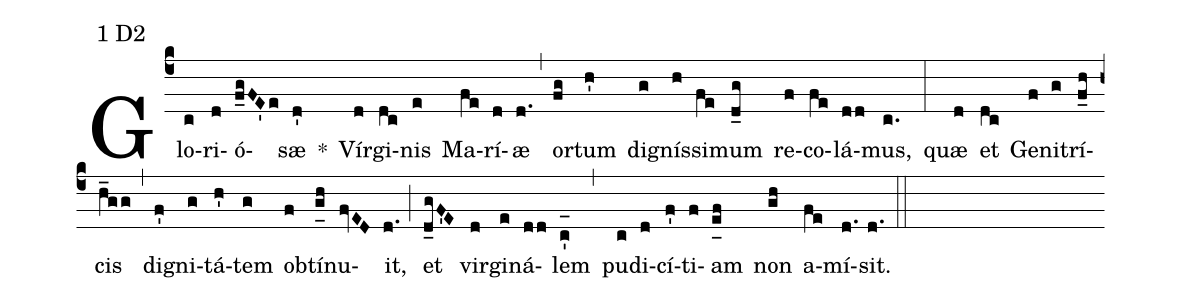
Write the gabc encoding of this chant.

mode:1 D2;
%%
(c4) Glo(c)ri(d)ó(f_gFE'e)sæ(d') *() Vír(d)gi(dc)nis(e) Ma(fe)rí(d)æ(d.) (,) or(fg)tum(h') di(g)gnís(h)si(fe)mum(d_g) re(f)co(fe)lá(dd)mus,(c.) (:) quæ(d) et(dc) Ge(f)ni(g)trí(f_h)cis(h_gg) (,) di(f')gni(g)tá(h')tem(g) ob(f)tí(g_[uh:l]h)nu(fvED)it,(d.) (;) et(d_gF'E) vir(d)gi(e)ná(dd)lem(c'_[oh:h]) (,) pu(c)di(d)cí(f')ti(f)am(e_[uh:l]f) non(gh) a(fe)mí(d.)sit.(d.) (::)
